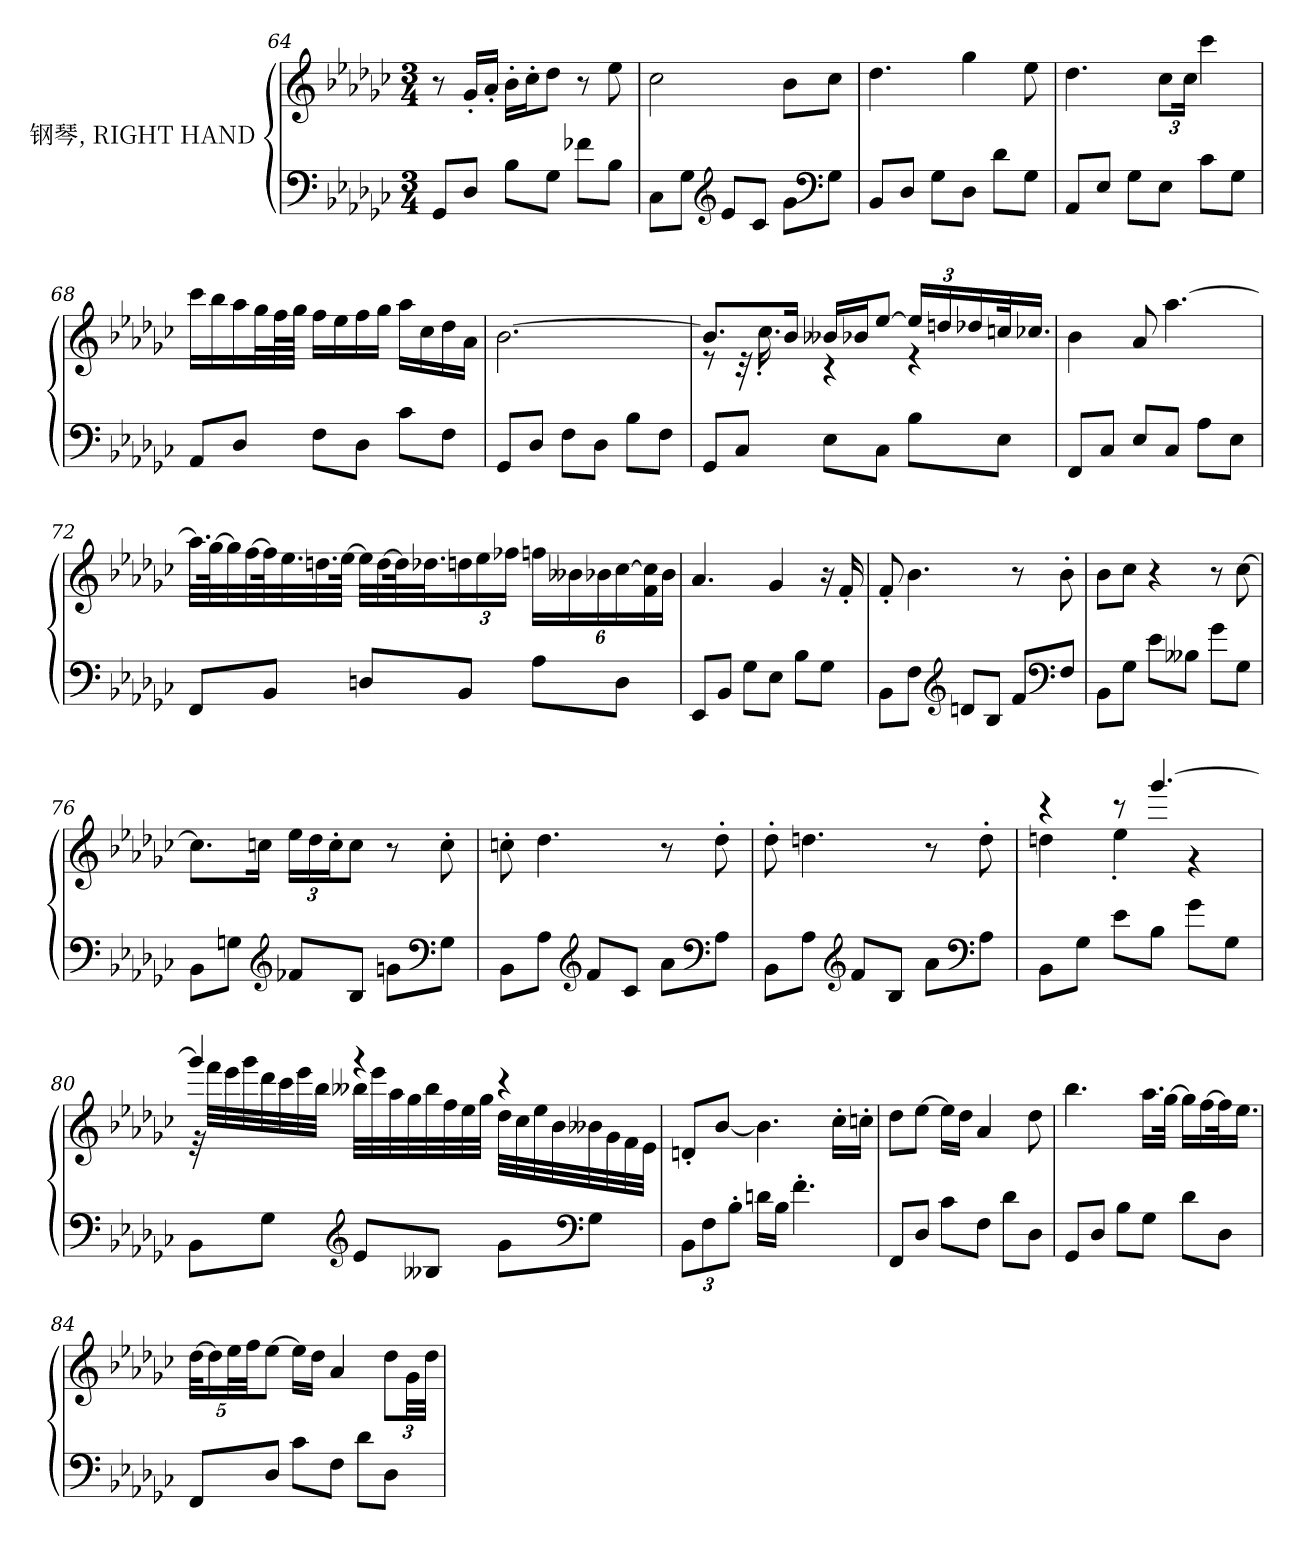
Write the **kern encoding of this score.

**kern	**kern
*part1	*part1
*staff2	*staff1
*I"钢琴, RIGHT HAND	*
*clefF4	*clefG2
*k[b-e-a-d-g-c-]	*k[b-e-a-d-g-c-]
*M3/4	*M3/4
*MM56	*MM56
=64	=64
8GG-/L	8r
*	*MM93
8D-/J	16g-'/LL
*	*MM101
.	16a-'/JJ
*	*MM97
8B-\L	16b-'\LL
*	*MM86
.	16cc-'\J
*	*MM67
8G-\J	8dd-\J
*	*MM63
8f-X\L	8r
*	*MM65
8B-\J	8ee-\
!!LO:LB:g=z
=65	=65
*	*MM71
8C-\L	2cc-\
8G-\J	.
*clefG2	*
8e-/L	.
8c-/J	.
*	*MM76
8g-\L	8b-\L
*clefF4	*
*	*MM63
8G-\J	8cc-\J
=66	=66
*	*MM80
8BB-/L	4.dd-\
8D-/J	.
8G-\L	.
*	*MM82
8D-\J	4gg-\
8d-\L	.
*	*MM69
8G-\J	8ee-\
=67	=67
*	*MM82
8AA-/L	4.dd-\
8E-/J	.
8G-\L	.
*	*Xbrackettup
*	*MM71
8E-\J	12cc-\L
*	*MM45
.	24cc-\Jk
*	*MM90
8c-\L	4ccc-\
8G-\J	.
=68	=68
*	*MM63
8AA-/L	16ccc-\LL
*	*MM76
.	16bb-\
*	*MM75
8D-/J	16aa-\
*	*MM84
.	32gg-\L
*	*MM48
.	64ff\L
*	*MM41
.	64gg-\JJJJ
*	*MM82
8F\L	16ff\LL
*	*MM90
.	16ee-\
*	*MM86
8D-\J	16ff\
*	*MM93
.	16gg-\JJ
*	*MM86
8c-\L	16aa-\LL
*	*MM90
.	16cc-\
*	*MM86
8F\J	16dd-\
*	*MM75
.	16a-\JJ
!!LO:LB:g=z
=69	=69
*	*MM90
8GG-/L	[2.b-\
8D-/J	.
8F\L	.
8D-\J	.
8B-\L	.
8F\J	.
=70	=70
*	*MM97
*	*^
8GG-/L	8.b-/L]	8r
*	*MM90	*
8C-/J	.	32r
.	.	16.cc-'\
.	16b-/Jk	.
8E-\L	16b--X/LL	4r
.	16b-X/J	.
*	*MM63	*
8C-\J	[8ee-/J	.
*	*MM48	*
8B-\L	24ee-/LL]	4r
.	24ddn/	.
*	*MM56	*
.	24dd-X/	.
8E-\J	32ccn/K	.
*	*MM67	*
.	16.cc-X/JJ	.
*	*v	*v
=71	=71
*	*MM78
8FF/L	4b-\
8C-/J	.
*	*MM48
8E-/L	8a-/
*	*MM86
8C-/J	[4.aa-\
8A-\L	.
8E-\J	.
!!LO:LB:g=z
=72	=72
*	*MM46
8FF/L	32.aa-\LLL]
*	*MM48
.	[64gg-\K
.	32gg-\]
*	*MM56
.	[32ff\
8BB-/J	64ff\K]
*	*MM71
.	32.ee-\
*	*MM80
.	32.ddn\
*	*MM84
.	[64ee-\JJJk
8Dn/L	32ee-\LLL]
*	*MM86
.	[32dd\
.	64dd\K]
*	*MM88
.	32.dd-X\J
*	*MM86
8BB-/J	24ddn\
*	*MM84
.	24ee-\
*	*MM80
.	24ff-X\JJ
*	*MM67
8A-\L	24ffn\LL
*	*MM56
.	24b--X\
*	*MM43
.	24b-X\
*	*MM35
8D\J	[24cc-\
*	*MM48
.	24f\ 24cc-\]
*	*MM30
.	24b-\JJ
=73	=73
*	*MM80
8EE-/L	4.a-/
8BB-/J	.
8G-\L	.
*	*MM97
8E-\J	4g-/
8B-\L	.
*	*MM71
8G-\J	16r
*	*MM45
.	16f'/
!!LO:LB:g=z
=74	=74
*	*MM86
8BB-\L	8f'/
*	*MM108
8F\J	4.b-\
*clefG2	*
8dn/L	.
8B-/J	.
*	*MM101
8f/L	8r
*clefF4	*
*	*MM75
8F/J	8b-'\
=75	=75
*	*MM112
8BB-\L	8b-\L
*	*MM118
8G-\J	8cc-\J
*	*MM121
8e-\L	4r
8B--X\J	.
*	*MM123
8g-\L	8r
*	*MM112
8G-\J	[8cc-\
=76	=76
*	*MM116
8BB-\L	8.cc-\L]
8Gn\J	.
*	*MM101
.	16ccn\Jk
*clefG2	*
*	*MM105
8f-X/L	24ee-\LL
*	*MM108
.	24dd-\
*	*MM105
.	24cc'\J
*	*MM120
8B-/J	8cc\J
*	*MM116
8gn\L	8r
*clefF4	*
*	*MM112
8G\J	8cc'\
!!LO:PB:g=z
=77	=77
*	*MM116
8BB-\L	8ccn'\
*	*MM121
8A-\J	4.dd-\
*clefG2	*
8f/L	.
8c-/J	.
*	*MM121
8a-\L	8r
*clefF4	*
*	*MM118
8A-\J	8dd-'\
=78	=78
*	*MM114
8BB-\L	8dd-'\
*	*MM120
8A-\J	4.ddn\
*clefG2	*
8f/L	.
8B-/J	.
*	*MM105
8a-\L	8r
*clefF4	*
*	*MM90
8A-\J	8dd'\
=79	=79
*	*MM97
*	*^
8BB-\L	4r	4ddn\
8G-\J	.	.
*	*MM63	*
8e-\L	8r	4ee-'\
*	*MM75	*
8B-\J	[4.ggg-/	.
8g-\L	.	4r
8G-\J	.	.
!!LO:LB:g=z	!!
=80	=80	=80
*	*MM75	*
8BB-\L	4ggg-/]	32r
*	*MM65	*
.	.	32fff\LLL
*	*MM71	*
.	.	32eee-\
*	*MM67	*
.	.	32ggg-\
*	*MM73	*
8G-\J	.	32ddd-\
*	*MM76	*
.	.	32ccc-\
*	*MM73	*
.	.	32eee-\
*	*MM75	*
.	.	32bb-\JJJ
*clefG2	*	*
*	*MM71	*
8e-/L	4r	32bb--X\LLL
*	*MM76	*
.	.	32eee-\
*	*MM75	*
.	.	32aa-\
*	*MM67	*
.	.	32gg-\
*	*MM71	*
8B--X/J	.	32bb--\
*	*MM75	*
.	.	32ff\
*	*MM73	*
.	.	32ee-\
*	*MM67	*
.	.	32gg-\JJJ
*	*MM60	*
8g-\L	4r	32dd-\LLL
*	*MM65	*
.	.	32cc-\
*	*MM60	*
.	.	32ee-\
*	*MM56	*
.	.	32b-\
*clefF4	*	*
*	*MM52	*
8G-\J	.	32b--X\
*	*MM48	*
.	.	32g-\
*	*MM46	*
.	.	32f\
*	*MM26	*
.	.	32e-\JJJ
*	*v	*v
=81	=81
*Xbrackettup	*
*	*MM39
12BB-\L	8dn'/L
12F\	.
*	*MM33
.	[8b-/J
12B-'\J	.
16dn\LL	4.b-\]
16B-\JJ	.
4.f'\	.
*	*MM22
.	16cc-'\LL
*	*MM18
.	16ccn'\JJ
!!LO:LB:g=z
=82	=82
*	*MM45
8FF/L	8dd-\L
*	*MM75
8D-/J	[8ee-\J
*	*MM88
8c-\L	16ee-\LL]
*	*MM86
.	16dd-\JJ
*	*MM90
8F\J	4a-/
8d-\L	.
*	*MM56
8D-\J	8dd-\
=83	=83
*	*MM78
8GG-/L	4.bb-\
8D-/J	.
8B-\L	.
*	*MM75
8G-\J	16.aa-\LL
*	*MM97
.	[32gg-\JJk
8d-\L	16gg-\LL]
*	*MM105
.	[16ff\
8D-\J	32ff\K]
*	*MM90
.	16.ee-\JJ
=84	=84
*	*MM75
8FF/L	[40dd-\KLL
.	20dd-\]
.	40ee-\L
.	40ff\JJ
*	*MM93
8D-/J	[8ee-\J
*	*MM86
8c-\L	16ee-\LL]
*	*MM71
.	16dd-\JJ
*	*MM90
8F\J	4a-/
8d-\L	.
*	*MM82
8D-\J	12dd-\L
*	*MM63
.	48g-\LL
*	*MM18
.	48dd-\JJJ
=	=
*-	*-
